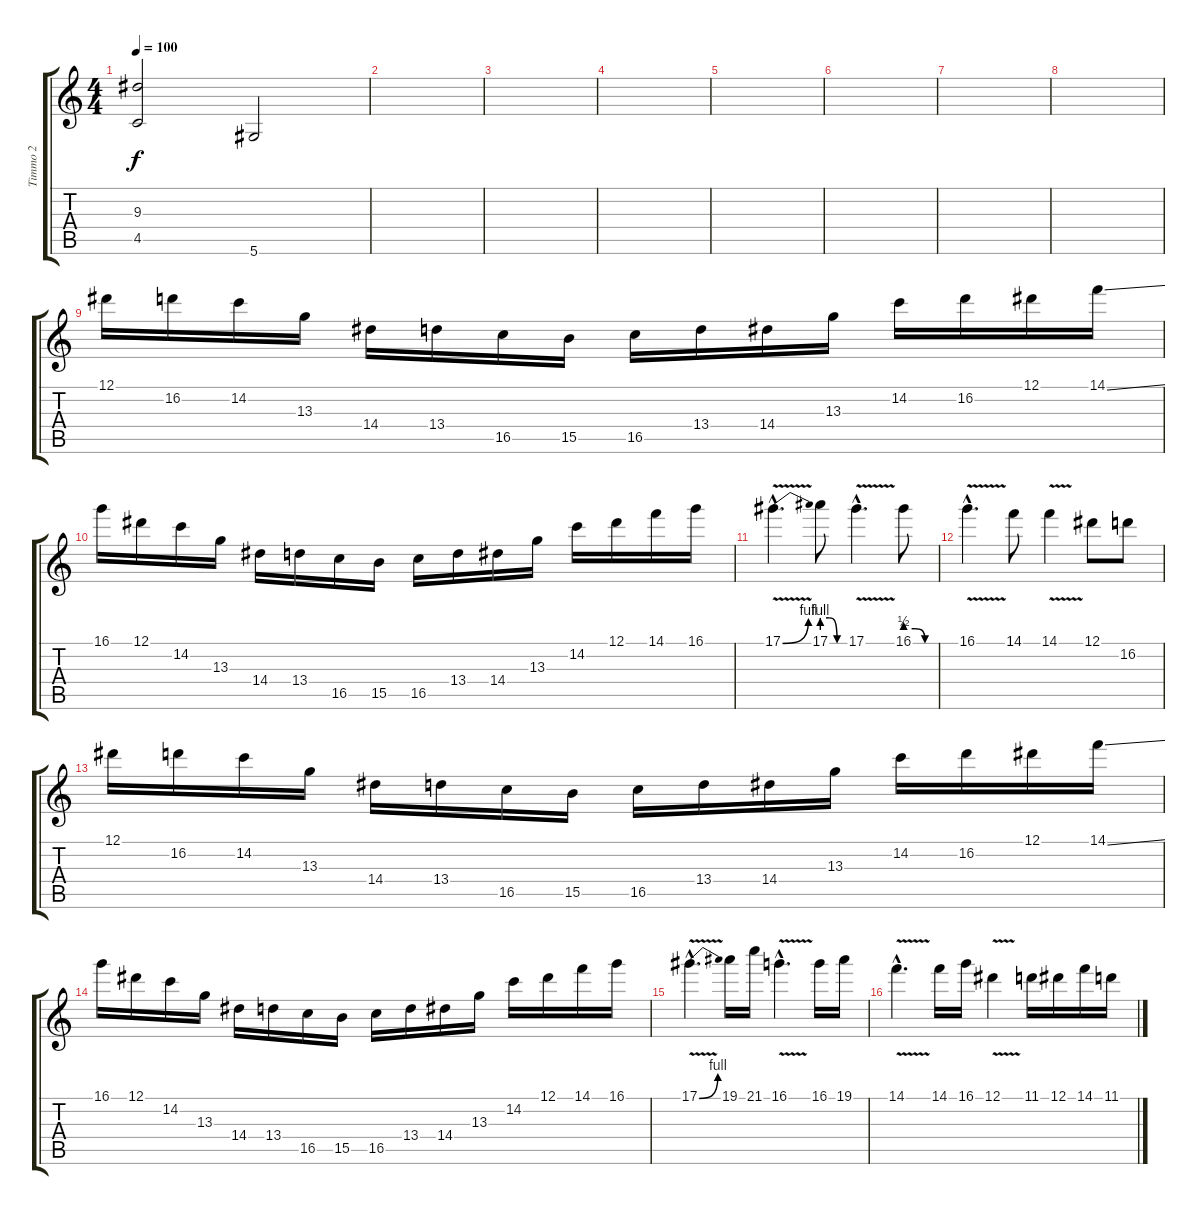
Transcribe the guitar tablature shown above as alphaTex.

\track ("Timmo 2" "Timmo 2") {instrument distortionguitar}
\staff {score tabs}
\tuning (Eb4 Bb3 Gb3 Db3 Ab2 Eb2) {hide}
\ts (4 4)
\tempo 100
\clef g2
\ks c
(9.3 4.5).2{dy f} 5.6.2 |
|
|
|
|
|
|
|
12.1.16{volume 14} 16.2.16 14.2.16 13.3.16 14.4.16 13.4.16 16.5.16 15.5.16 16.5.16 13.4.16 14.4.16 13.3.16 14.2.16 16.2.16 12.1.16 14.1{ss}.16 |
16.1.16 12.1.16 14.2.16 13.3.16 14.4.16 13.4.16 16.5.16 15.5.16 16.5.16 13.4.16 14.4.16 13.3.16 14.2.16 12.1.16 14.1.16 16.1.16 |
17.1{be (bend 0 0 60 4) v hac}.4{d} 17.1{be (custom 0 4 20 4 40 0 60 0)}.8 17.1{v hac}.4{d} 16.1{be (custom 0 2 20 2 40 0 60 0)}.8 |
16.1{v hac}.4{d} 14.1.8 14.1{v}.4 12.1.8 16.2.8 |
12.1.16 16.2.16 14.2.16 13.3.16 14.4.16 13.4.16 16.5.16 15.5.16 16.5.16 13.4.16 14.4.16 13.3.16 14.2.16 16.2.16 12.1.16 14.1{ss}.16 |
16.1.16 12.1.16 14.2.16 13.3.16 14.4.16 13.4.16 16.5.16 15.5.16 16.5.16 13.4.16 14.4.16 13.3.16 14.2.16 12.1.16 14.1.16 16.1.16 |
17.1{be (bend 0 0 60 4) v hac}.4{d} 19.1.16 21.1.16 16.1{v hac}.4{d} 16.1.16 19.1.16 |
14.1{v hac}.4{d} 14.1.16 16.1.16 12.1{v}.4 11.1.16 12.1.16 14.1.16 11.1.16
